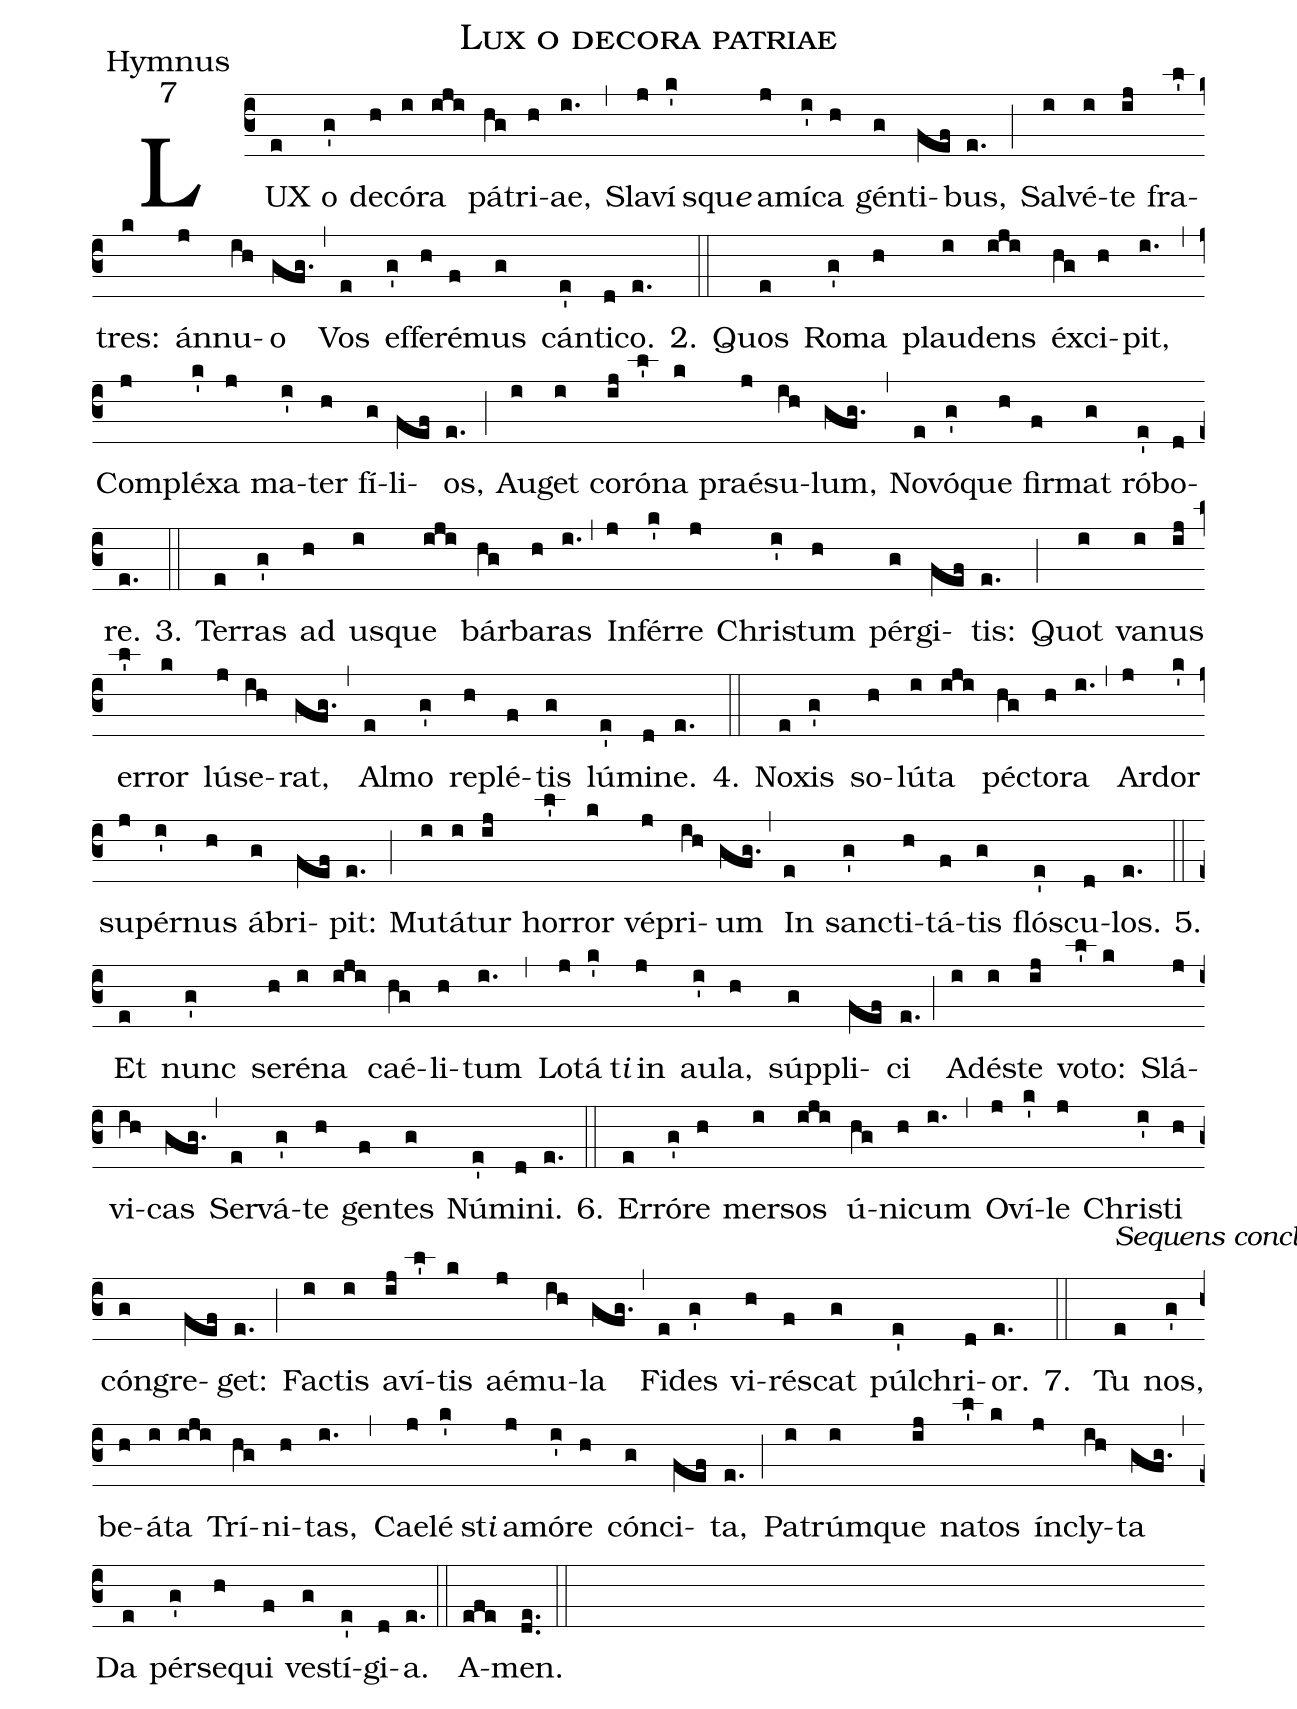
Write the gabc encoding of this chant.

name:Lux o decora patriae;
office-part:Hymnus;
mode:7;
%%
(c3) LUX(e) o(g') de(h)có(i)ra(iji) pá(hg)tri(h)ae,(i.) (,) Sla(j)ví(k')squ<i>e</i>() a(j)mí(i')ca(h) gén(g)ti(fef)bus,(e.) (;) Sal(i)vé(i)te(ij) fra(l')tres:(k) án(j)nu(ih)o(gfg.) (,) Vos(e) ef(g')fe(h)ré(f)mus(g) cán(e')ti(d)co.(e.) 2.(::) Quos(e) Ro(g')ma(h) plau(i)dens(iji) éx(hg)ci(h)pit,(i.) (,) Com(j)plé(k')xa(j) ma(i')ter(h) fí(g)li(fef)os,(e.) (;) Au(i)get(i) co(ij)ró(l')na(k) praé(j)su(ih)lum,(gfg.) (,) No(e)vó(g')que(h) fir(f)mat(g) ró(e')bo(d)re.(e.) 3.(::) Ter(e)ras(g') ad(h) u(i)sque(iji) bár(hg)ba(h)ras(i.) (,) In(j)fér(k')re(j) Chri(i')stum(h) pér(g)gi(fef)tis:(e.) (;) Quot(i) va(i)nus(ij) er(l')ror(k) lú(j)se(ih)rat,(gfg.) (,) Al(e)mo(g') re(h)plé(f)tis(g) lú(e')mi(d)ne.(e.) 4.(::) No(e)xis(g') so(h)lú(i)ta(iji) pé(hg)cto(h)ra(i.) (,) Ar(j)dor(k') su(j)pér(i')nus(h) á(g)bri(fef)pit:(e.) (;) Mu(i)tá(i)tur(ij) hor(l')ror(k) vé(j)pri(ih)um(gfg.) (,) In(e) san(g')cti(h)tá(f)tis(g) fló(e')scu(d)los.(e.) 5.(::) Et(e) nunc(g') se(h)ré(i)na(iji) caé(hg)li(h)tum(i.) (,) Lo(j)tá(k')t<i>i</i>() in(j) au(i')la,(h) súp(g)pli(fef)ci(e.) (;) A(i)dé(i)ste(ij) vo(l')to:(k) Slá(j)vi(ih)cas(gfg.) (,) Ser(e)vá(g')te(h) gen(f)tes(g) Nú(e')mi(d)ni.(e.) 6.(::) Er(e)ró(g')re(h) mer(i)sos(iji) ú(hg)ni(h)cum(i.) (,) O(j)ví(k')le(j) Chri(i')sti(h) cón(g)gre(fef)get:(e.) (;) Fa(i)ctis(i) a(ij)ví(l')tis(k) aé(j)mu(ih)la(gfg.) (,) Fi(e)des(g') vi(h)ré(f)scat(g) púl(e')chri(d)or.(e.) 7.(::) <alt>Sequens conclusio numquam mutatur.</alt> Tu(e) nos,(g') be(h)á(i)ta(iji) Trí(hg)ni(h)tas,(i.) (,) Cae(j)lé(k')st<i>i</i>() a(j)mó(i')re(h) cón(g)ci(fef)ta,(e.) (;) Pa(i)trúm(i)que(ij) na(l')tos(k) ín(j)cly(ih)ta(gfg.) (,) Da(e) pér(g')se(h)qui(f) ve(g)stí(e')gi(d)a.(e.) (::) A(efe)men.(de..) (::)
